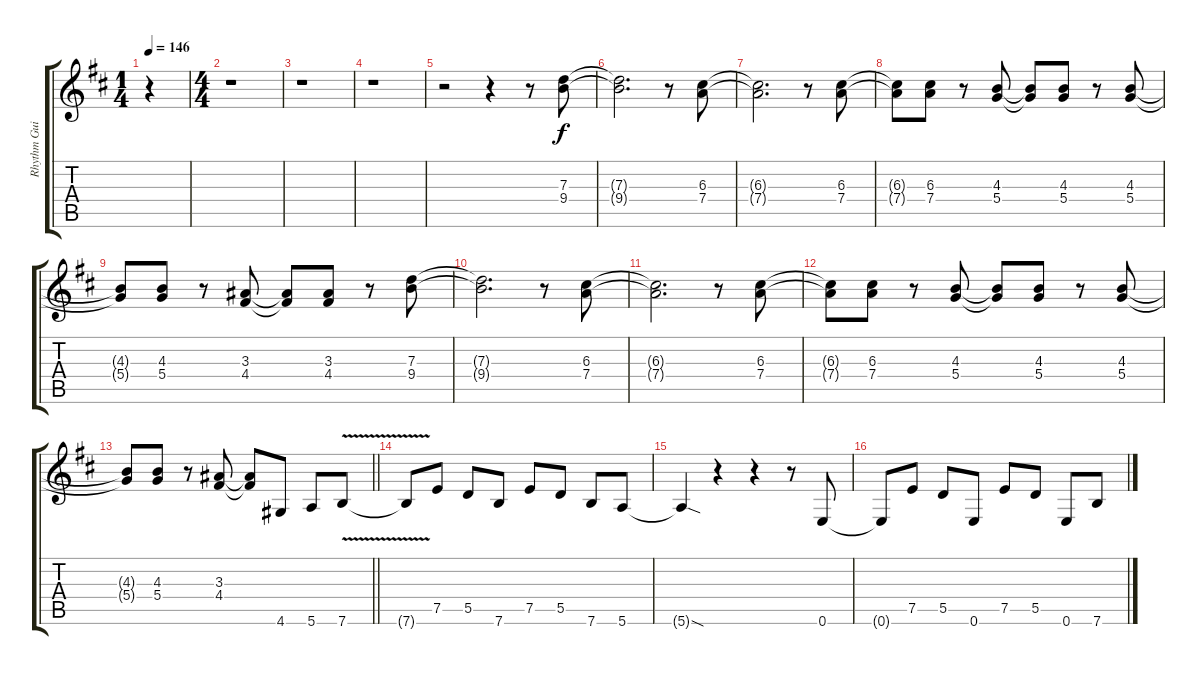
\track ("Rhythm Guitar" "Rhythm Gui") {instrument distortionguitar}
\staff {score tabs}
\tuning (E4 B3 G3 D3 A2 E2) {hide}
\ts (1 4)
\tempo 146
\clef g2
\ks d
r.4{dy f instrument distortionguitar} |
\ts (4 4)
r.1 |
r.1 |
r.1 |
r.2 r.4 r.8 (7.3 9.4).8 |
(7.3{t} 9.4{t}).2{d} r.8 (6.3 7.4).8 |
(6.3{t} 7.4{t}).2{d} r.8 (6.3 7.4).8 |
(6.3{t} 7.4{t}).8 (6.3 7.4).8 r.8 (4.3 5.4).8 (4.3{t} 5.4{t}).8 (4.3 5.4).8 r.8 (4.3 5.4).8 |
(4.3{t} 5.4{t}).8 (4.3 5.4).8 r.8 (3.3 4.4).8 (3.3{t} 4.4{t}).8 (3.3 4.4).8 r.8 (7.3 9.4).8 |
(7.3{t} 9.4{t}).2{d} r.8 (6.3 7.4).8 |
(6.3{t} 7.4{t}).2{d} r.8 (6.3 7.4).8 |
(6.3{t} 7.4{t}).8 (6.3 7.4).8 r.8 (4.3 5.4).8 (4.3{t} 5.4{t}).8 (4.3 5.4).8 r.8 (4.3 5.4).8 |
\barLineRight lightlight
(4.3{t} 5.4{t}).8 (4.3 5.4).8 r.8 (3.3 4.4).8 (3.3{t} 4.4{t}).8 4.6.8 5.6.8 7.6{v}.8 |
7.6{v t}.8 7.5.8 5.5.8 7.6.8 7.5.8 5.5.8 7.6.8 5.6.8 |
5.6{sod t}.4 r.4 r.4 r.8 0.6.8 |
0.6{t}.8 7.5.8 5.5.8 0.6.8 7.5.8 5.5.8 0.6.8 7.6.8
